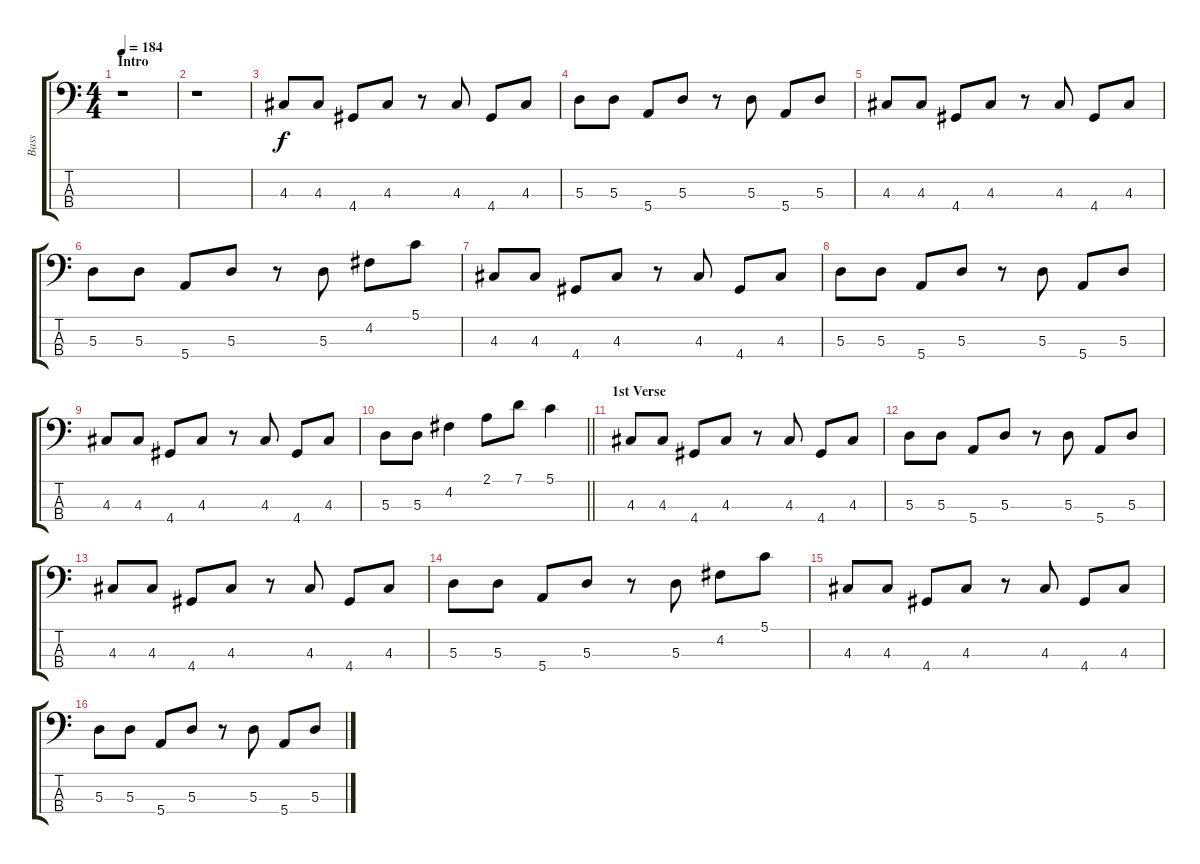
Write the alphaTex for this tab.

\track ("Bass" "Bass") {instrument electricbasspick}
\staff {score tabs}
\tuning (G2 D2 A1 E1) {hide}
\ts (4 4)
\section ("" "Intro")
\tempo 184
\clef f4
\ks c
r.1{dy f instrument electricbasspick} |
r.1 |
4.3.8 4.3.8 4.4.8 4.3.8 r.8 4.3.8 4.4.8 4.3.8 |
5.3.8 5.3.8 5.4.8 5.3.8 r.8 5.3.8 5.4.8 5.3.8 |
4.3.8 4.3.8 4.4.8 4.3.8 r.8 4.3.8 4.4.8 4.3.8 |
5.3.8 5.3.8 5.4.8 5.3.8 r.8 5.3.8 4.2.8 5.1.8 |
4.3.8 4.3.8 4.4.8 4.3.8 r.8 4.3.8 4.4.8 4.3.8 |
5.3.8 5.3.8 5.4.8 5.3.8 r.8 5.3.8 5.4.8 5.3.8 |
4.3.8 4.3.8 4.4.8 4.3.8 r.8 4.3.8 4.4.8 4.3.8 |
\barLineRight lightlight
5.3.8 5.3.8 4.2.4 2.1.8 7.1.8 5.1.4 |
\section ("" "1st Verse")
4.3.8 4.3.8 4.4.8 4.3.8 r.8 4.3.8 4.4.8 4.3.8 |
5.3.8 5.3.8 5.4.8 5.3.8 r.8 5.3.8 5.4.8 5.3.8 |
4.3.8 4.3.8 4.4.8 4.3.8 r.8 4.3.8 4.4.8 4.3.8 |
5.3.8 5.3.8 5.4.8 5.3.8 r.8 5.3.8 4.2.8 5.1.8 |
4.3.8 4.3.8 4.4.8 4.3.8 r.8 4.3.8 4.4.8 4.3.8 |
5.3.8 5.3.8 5.4.8 5.3.8 r.8 5.3.8 5.4.8 5.3.8
